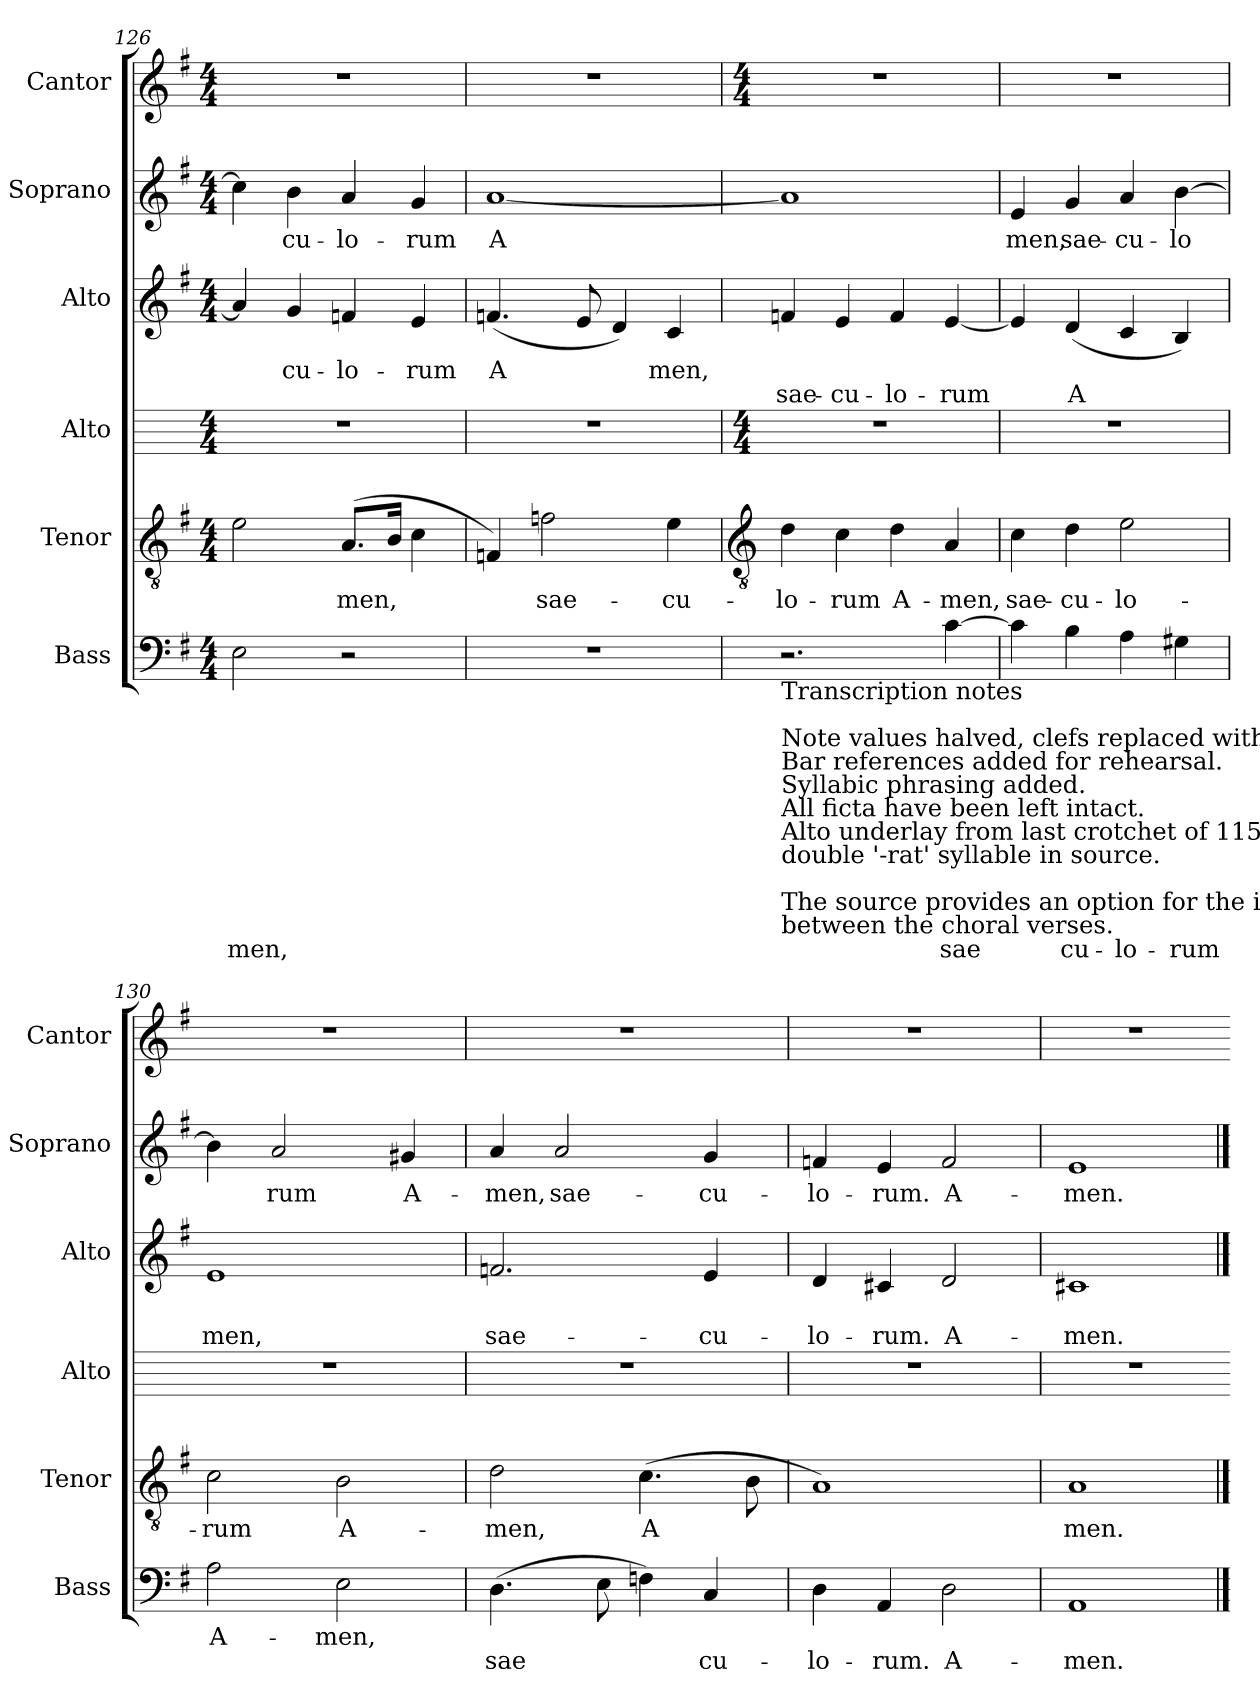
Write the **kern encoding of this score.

**kern	**text	**text	**kern	**text	**kern	**kern	**text	**text	**kern	**text	**kern
*part6	*part6	*part6	*part5	*part5	*part4	*part3	*part3	*part3	*part2	*part2	*part1
*staff6	*staff6	*staff6	*staff5	*staff5	*staff4	*staff3	*staff3	*staff3	*staff2	*staff2	*staff1
*I"Bass	*	*	*I"Tenor	*	*I"Alto	*I"Alto	*	*	*I"Soprano	*	*I"Cantor
*I'Bass	*	*	*I'Tenor	*	*I'Alto	*I'Alto	*	*	*I'Soprano	*	*I'Cantor
*clefF4	*	*	*clefGv2	*	*	*clefG2	*	*	*clefG2	*	*clefG2
*k[f#]	*	*	*k[f#]	*	*	*k[f#]	*	*	*k[f#]	*	*k[f#]
*G:	*	*	*G:	*	*	*G:	*	*	*G:	*	*G:
*M4/4	*	*	*M4/4	*	*M4/4	*M4/4	*	*	*M4/4	*	*M4/4
=126	=126	=126	=126	=126	=126	=126	=126	=126	=126	=126	=126
!	!LO:LY:b	!	!	!	!	!	!	!	!	!	!
2E	-men,	.	2e	.	1r	4a]	.	.	4cc]	.	1r
!	!	!	!	!	!	!	!LO:LY:b	!	!	!LO:LY:b	!
.	.	.	.	.	.	4g	cu-	.	4b	cu-	.
!	!	!	!	!LO:LY:b	!	!	!LO:LY:b	!	!	!LO:LY:b	!
2r	.	.	(<8.AL	men,	.	4fn	-lo-	.	4a	-lo-	.
.	.	.	16BJ	.	.	.	.	.	.	.	.
!	!	!	!	!	!	!	!LO:LY:b	!	!	!LO:LY:b	!
.	.	.	4c	.	.	4e	-rum	.	4g	-rum	.
=127	=127	=127	=127	=127	=127	=127	=127	=127	=127	=127	=127
!	!	!	!	!	!	!	!LO:LY:b	!	!	!LO:LY:b	!
1r	.	.	4Fn)	.	1r	(<4.f	A	.	[1a	A	1r
!	!	!	!	!LO:LY:b	!	!	!	!	!	!	!
.	.	.	2fn	sae-	.	.	.	.	.	.	.
.	.	.	.	.	.	8e	.	.	.	.	.
.	.	.	.	.	.	4d)	.	.	.	.	.
!	!	!	!	!LO:LY:b	!	!	!LO:LY:b	!	!	!	!
.	.	.	4e	-cu-	.	4c	men,	.	.	.	.
!!LO:LB:g=z
=128	=128	=128	=128	=128	=128	=128	=128	=128	=128	=128	=128
*	*	*	*clefGv2	*	*	*	*	*	*	*	*
*	*	*	*	*	*M4/4	*	*	*	*	*	*M4/4
!LO:TX:b:t=Transcription notes\n\nNote values halved, clefs replaced with modern equivalents, and piece transposed up a tone.\nBar references added for rehearsal.\nSyllabic phrasing added.\nAll ficta have been left intact.\nAlto underlay from last crotchet of 115 through 116 shifted a crotchet later to avoid\ndouble '-rat' syllable in source.\n\nThe source provides an option for the intermediate verses. This option is here interspersed\nbetween the choral verses.	!	!	!	!	!	!	!	!	!	!	!
!	!	!	!	!LO:LY:b	!	!	!	!LO:LY:b	!	!	!
2.r	.	.	4d	-lo-	1r	4f	.	sae-	1a]	.	1r
!	!	!	!	!LO:LY:b	!	!	!	!LO:LY:b	!	!	!
.	.	.	4c	-rum	.	4e	.	-cu-	.	.	.
!	!	!	!	!LO:LY:b	!	!	!	!LO:LY:b	!	!	!
.	.	.	4d	A-	.	4f	.	-lo-	.	.	.
!	!LO:LY:b	!	!	!LO:LY:b	!	!	!	!LO:LY:b	!	!	!
[4c	sae	.	4A	-men,	.	[4e	.	-rum	.	.	.
=129	=129	=129	=129	=129	=129	=129	=129	=129	=129	=129	=129
!	!	!	!	!LO:LY:b	!	!	!	!	!	!LO:LY:b	!
4c]	.	.	4c	sae-	1r	4e]	.	.	4e	men,	1r
!	!LO:LY:b	!	!	!LO:LY:b	!	!	!	!LO:LY:b	!	!LO:LY:b	!
4B	cu-	.	4d	-cu-	.	(<4d	.	A	4g	sae-	.
!	!LO:LY:b	!	!	!LO:LY:b	!	!	!	!	!	!LO:LY:b	!
4A	-lo-	.	2e	-lo-	.	4c	.	.	4a	-cu-	.
!	!LO:LY:b	!	!	!	!	!	!	!	!	!LO:LY:b	!
4G#X	-rum	.	.	.	.	4B)	.	.	[4b	-lo	.
=130	=130	=130	=130	=130	=130	=130	=130	=130	=130	=130	=130
!	!LO:LY:b	!	!	!LO:LY:b	!	!	!	!LO:LY:b	!	!	!
2A	A-	.	2c	-rum	1r	1e	.	men,	4b]	.	1r
!	!	!	!	!	!	!	!	!	!	!LO:LY:b	!
.	.	.	.	.	.	.	.	.	2a	rum	.
!	!LO:LY:b	!	!	!LO:LY:b	!	!	!	!	!	!	!
2E	-men,	.	2B	A-	.	.	.	.	.	.	.
!	!	!	!	!	!	!	!	!	!	!LO:LY:b	!
.	.	.	.	.	.	.	.	.	4g#X	A-	.
=131	=131	=131	=131	=131	=131	=131	=131	=131	=131	=131	=131
!	!	!LO:LY:b	!	!LO:LY:b	!	!	!	!LO:LY:b	!	!LO:LY:b	!
(>4.D	.	sae	2d	-men,	1r	2.f	.	sae-	4a	-men,	1r
!	!	!	!	!	!	!	!	!	!	!LO:LY:b	!
.	.	.	.	.	.	.	.	.	2a	sae-	.
8E	.	.	.	.	.	.	.	.	.	.	.
!	!	!	!	!LO:LY:b	!	!	!	!	!	!	!
4F)	.	.	(>4.c	A	.	.	.	.	.	.	.
!	!	!LO:LY:b	!	!	!	!	!	!LO:LY:b	!	!LO:LY:b	!
4C	.	cu-	.	.	.	4e	.	-cu-	4g	-cu-	.
.	.	.	8B	.	.	.	.	.	.	.	.
=132	=132	=132	=132	=132	=132	=132	=132	=132	=132	=132	=132
!	!	!LO:LY:b	!	!	!	!	!	!LO:LY:b	!	!LO:LY:b	!
4D	.	-lo-	1A)	.	1r	4d	.	-lo-	4fn	-lo-	1r
!	!	!LO:LY:b	!	!	!	!	!	!LO:LY:b	!	!LO:LY:b	!
4AA	.	-rum.	.	.	.	4c#X	.	-rum.	4e	-rum.	.
!	!	!LO:LY:b	!	!	!	!	!	!LO:LY:b	!	!LO:LY:b	!
2D	.	A-	.	.	.	2d	.	A-	2f	A-	.
=133	=133	=133	=133	=133	=133	=133	=133	=133	=133	=133	=133
!	!	!LO:LY:b	!	!LO:LY:b	!	!	!	!LO:LY:b	!	!LO:LY:b	!
1AA	.	-men.	1A	men.	1r	1c#X	.	-men.	1e	-men.	1r
==	=	=	==	=	=	==	=	=	==	=	=
*-	*-	*-	*-	*-	*-	*-	*-	*-	*-	*-	*-
